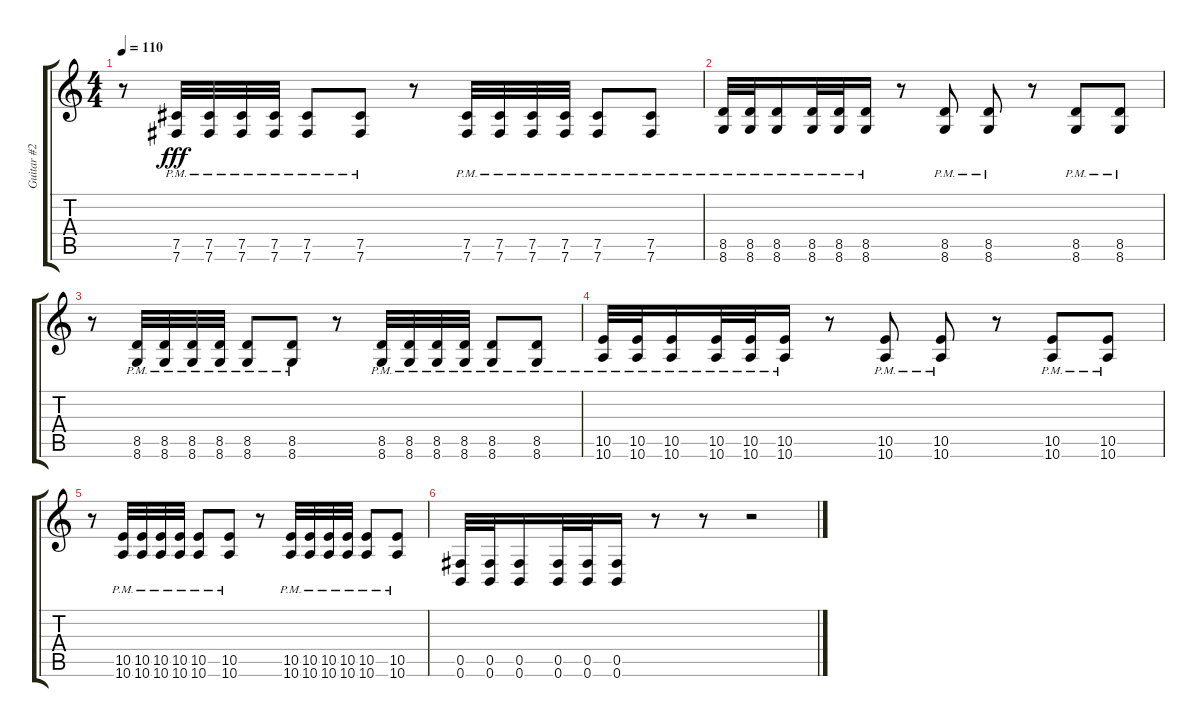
\track ("Guitar #2" "Guitar #2") {instrument distortionguitar}
\staff {score tabs}
\tuning (Db4 Ab3 E3 B2 Gb2 B1) {hide}
\ts (4 4)
\tempo 110
\clef g2
\ks c
r.8{dy fff} (7.5{pm} 7.6{pm}).32 (7.5{pm} 7.6{pm}).32 (7.5{pm} 7.6{pm}).32 (7.5{pm} 7.6{pm}).32 (7.5{pm} 7.6{pm}).8 (7.5{pm} 7.6{pm}).8 r.8 (7.5{pm} 7.6{pm}).32 (7.5{pm} 7.6{pm}).32 (7.5{pm} 7.6{pm}).32 (7.5{pm} 7.6{pm}).32 (7.5{pm} 7.6{pm}).8 (7.5{pm} 7.6{pm}).8 |
(8.5{pm} 8.6{pm}).32 (8.5{pm} 8.6{pm}).32 (8.5{pm} 8.6{pm}).16 (8.5{pm} 8.6{pm}).32 (8.5{pm} 8.6{pm}).32 (8.5{pm} 8.6{pm}).16 r.8 (8.5{pm} 8.6{pm}).8 (8.5{pm} 8.6{pm}).8 r.8 (8.5{pm} 8.6{pm}).8 (8.5{pm} 8.6{pm}).8 |
r.8 (8.5{pm} 8.6{pm}).32 (8.5{pm} 8.6{pm}).32 (8.5{pm} 8.6{pm}).32 (8.5{pm} 8.6{pm}).32 (8.5{pm} 8.6{pm}).8 (8.5{pm} 8.6{pm}).8 r.8 (8.5{pm} 8.6{pm}).32 (8.5{pm} 8.6{pm}).32 (8.5{pm} 8.6{pm}).32 (8.5{pm} 8.6{pm}).32 (8.5{pm} 8.6{pm}).8 (8.5{pm} 8.6{pm}).8 |
(10.5{pm} 10.6{pm}).32 (10.5{pm} 10.6{pm}).32 (10.5{pm} 10.6{pm}).16 (10.5{pm} 10.6{pm}).32 (10.5{pm} 10.6{pm}).32 (10.5{pm} 10.6{pm}).16 r.8 (10.5{pm} 10.6{pm}).8 (10.5{pm} 10.6{pm}).8 r.8 (10.5{pm} 10.6{pm}).8 (10.5{pm} 10.6{pm}).8 |
r.8 (10.5{pm} 10.6{pm}).32 (10.5{pm} 10.6{pm}).32 (10.5{pm} 10.6{pm}).32 (10.5{pm} 10.6{pm}).32 (10.5{pm} 10.6{pm}).8 (10.5{pm} 10.6{pm}).8 r.8 (10.5{pm} 10.6{pm}).32 (10.5{pm} 10.6{pm}).32 (10.5{pm} 10.6{pm}).32 (10.5{pm} 10.6{pm}).32 (10.5{pm} 10.6{pm}).8 (10.5{pm} 10.6{pm}).8 |
(0.5 0.6).32 (0.5 0.6).32 (0.5 0.6).16 (0.5 0.6).32 (0.5 0.6).32 (0.5 0.6).16 r.8 r.8 r.2
